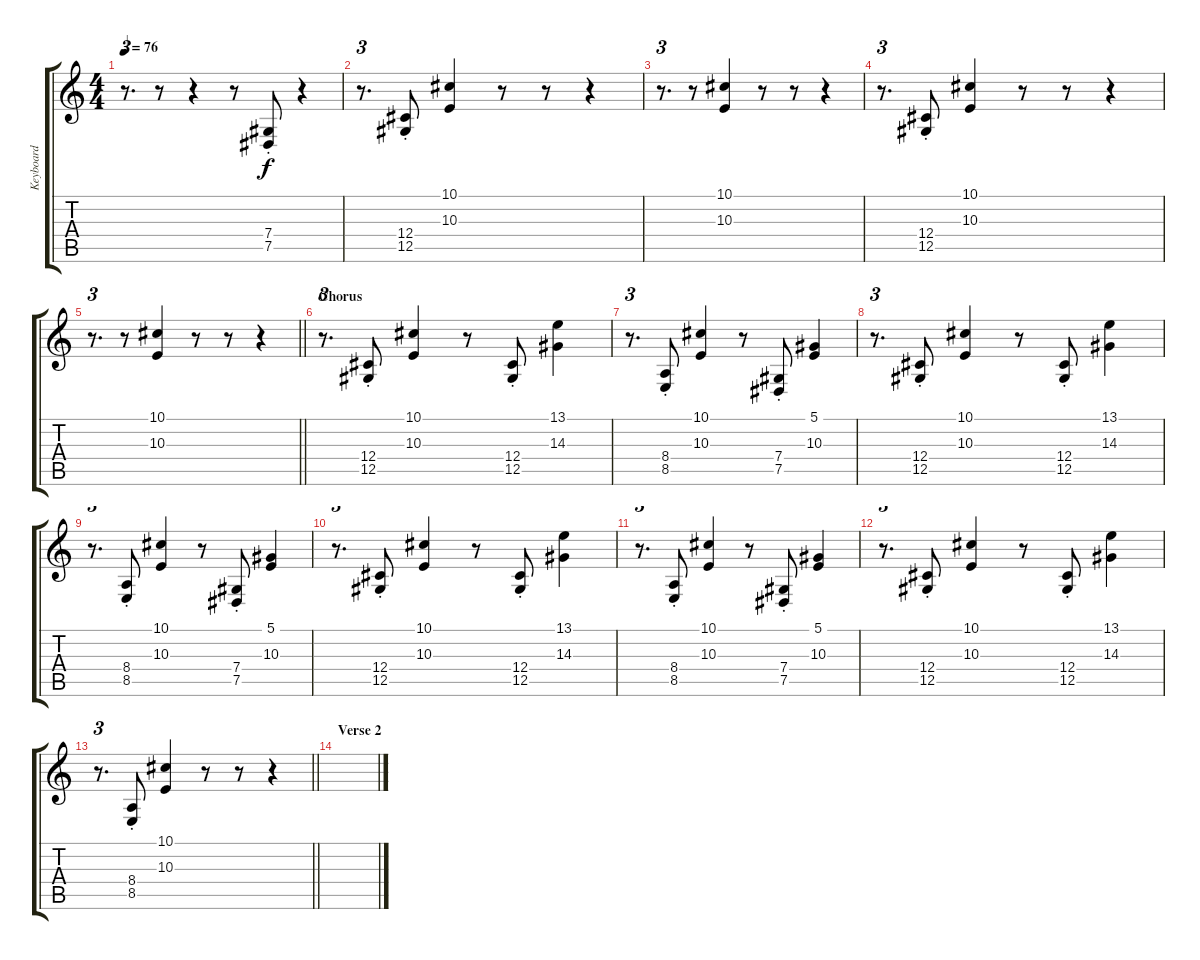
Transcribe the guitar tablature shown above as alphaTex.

\track ("Keyboard" "Keyboard") {instrument electricpiano1}
\staff {score tabs}
\tuning (Eb4 Bb3 Gb3 Db3 Ab2 Eb2) {hide}
\ts (4 4)
\tempo 76
\clef g2
\ks c
r.8{d tu (3 2) dy f} r.8 r.4 r.8 (7.4{st} 7.5{st}).8 r.4 |
r.8{d tu (3 2)} (12.4{st} 12.5{st}).8 (10.1 10.3).4 r.8 r.8 r.4 |
r.8{d tu (3 2)} r.8 (10.1 10.3).4 r.8 r.8 r.4 |
r.8{d tu (3 2)} (12.4{st} 12.5{st}).8 (10.1 10.3).4 r.8 r.8 r.4 |
\barLineRight lightlight
r.8{d tu (3 2)} r.8 (10.1 10.3).4 r.8 r.8 r.4 |
\section ("" "Chorus")
r.8{d tu (3 2)} (12.4{st} 12.5{st}).8 (10.1 10.3).4 r.8 (12.4{st} 12.5{st}).8 (13.1 14.3).4 |
r.8{d tu (3 2)} (8.4{st} 8.5{st}).8 (10.1 10.3).4 r.8 (7.4{st} 7.5{st}).8 (5.1 10.3).4 |
r.8{d tu (3 2)} (12.4{st} 12.5{st}).8 (10.1 10.3).4 r.8 (12.4{st} 12.5{st}).8 (13.1 14.3).4 |
r.8{d tu (3 2)} (8.4{st} 8.5{st}).8 (10.1 10.3).4 r.8 (7.4{st} 7.5{st}).8 (5.1 10.3).4 |
r.8{d tu (3 2)} (12.4{st} 12.5{st}).8 (10.1 10.3).4 r.8 (12.4{st} 12.5{st}).8 (13.1 14.3).4 |
r.8{d tu (3 2)} (8.4{st} 8.5{st}).8 (10.1 10.3).4 r.8 (7.4{st} 7.5{st}).8 (5.1 10.3).4 |
r.8{d tu (3 2)} (12.4{st} 12.5{st}).8 (10.1 10.3).4 r.8 (12.4{st} 12.5{st}).8 (13.1 14.3).4 |
\barLineRight lightlight
r.8{d tu (3 2)} (8.4{st} 8.5{st}).8 (10.1 10.3).4 r.8 r.8 r.4 |
\section ("" "Verse 2")
